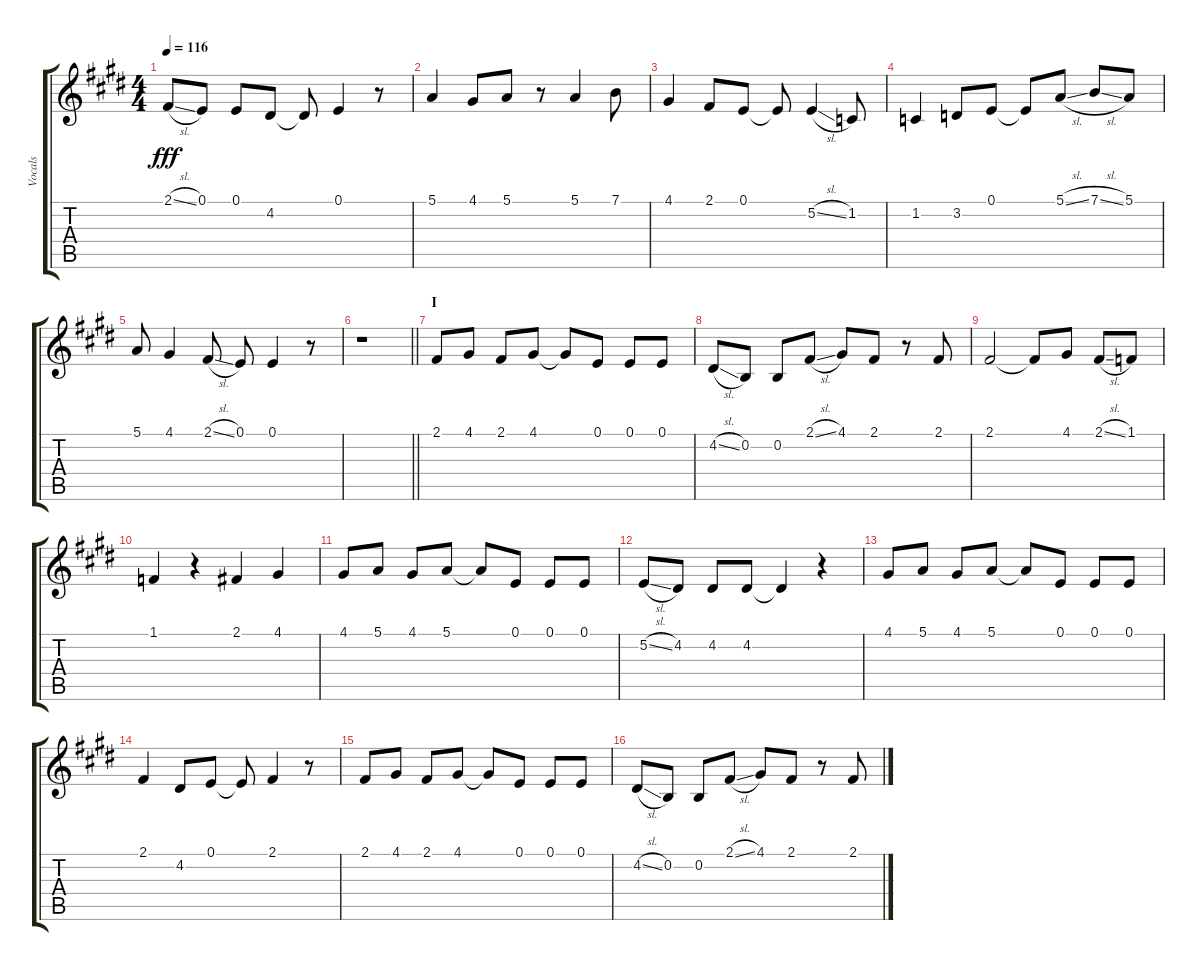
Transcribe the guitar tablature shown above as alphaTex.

\track ("Vocals" "Vocals") {instrument voiceoohs}
\staff {score tabs}
\tuning (E4 B3 G3 D3 A2 E2) {hide}
\ts (4 4)
\tempo 116
\clef g2
\ks e
2.1{sl}.8{dy fff} 0.1.8 0.1.8 4.2.8 4.2{t}.8 0.1.4 r.8 |
5.1.4 4.1.8 5.1.8 r.8 5.1.4 7.1.8 |
4.1.4 2.1.8 0.1.8 0.1{t}.8 5.2{sl}.4 1.2.8 |
1.2.4 3.2.8 0.1.8 0.1{t}.8 5.1{sl}.8 7.1{sl}.8 5.1.8 |
5.1.8 4.1.4 2.1{sl}.8 0.1.8 0.1.4 r.8 |
\barLineRight lightlight
r.1 |
\section ("" "I")
2.1.8 4.1.8 2.1.8 4.1.8 4.1{t}.8 0.1.8 0.1.8 0.1.8 |
4.2{sl}.8 0.2.8 0.2.8 2.1{sl}.8 4.1.8 2.1.8 r.8 2.1.8 |
2.1.2 2.1{t}.8 4.1.8 2.1{sl}.8 1.1.8 |
1.1.4 r.4 2.1.4 4.1.4 |
4.1.8 5.1.8 4.1.8 5.1.8 5.1{t}.8 0.1.8 0.1.8 0.1.8 |
5.2{sl}.8 4.2.8 4.2.8 4.2.8 4.2{t}.4 r.4 |
4.1.8 5.1.8 4.1.8 5.1.8 5.1{t}.8 0.1.8 0.1.8 0.1.8 |
2.1.4 4.2.8 0.1.8 0.1{t}.8 2.1.4 r.8 |
2.1.8 4.1.8 2.1.8 4.1.8 4.1{t}.8 0.1.8 0.1.8 0.1.8 |
4.2{sl}.8 0.2.8 0.2.8 2.1{sl}.8 4.1.8 2.1.8 r.8 2.1.8
